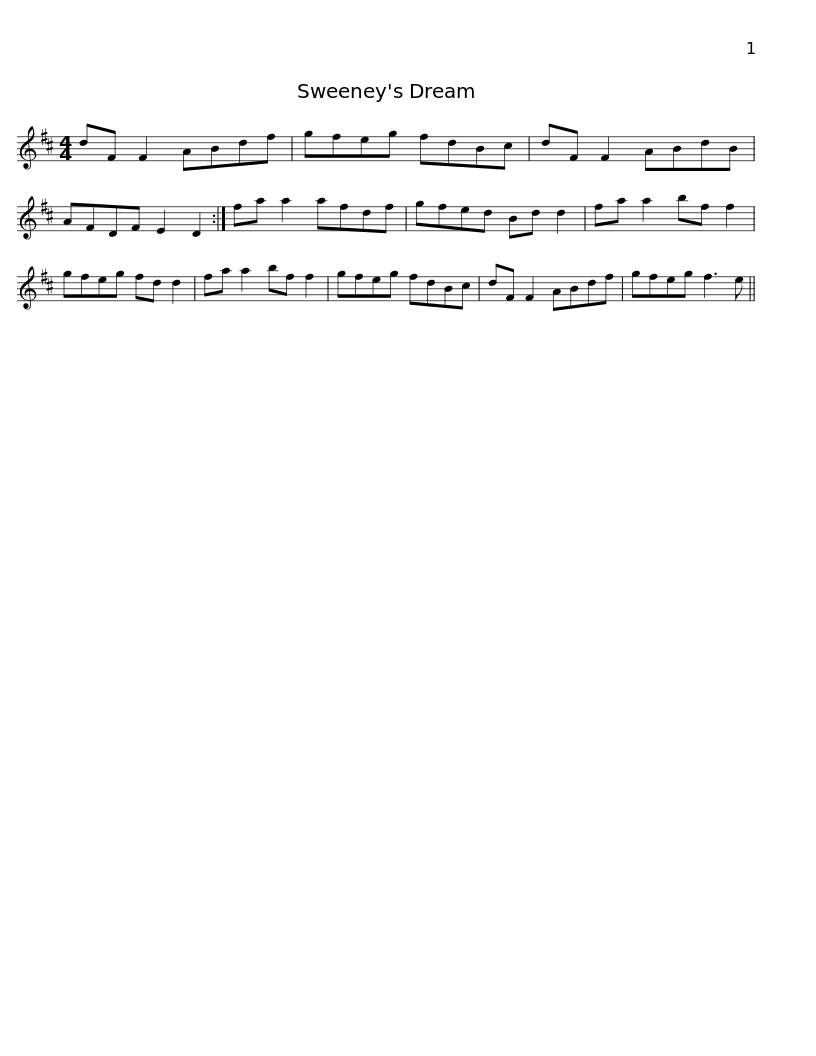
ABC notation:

X:1
L:1/8
M:4/4
I:linebreak $
K:D
V:1 treble
V:1
 dF F2 ABdf | gfeg fdBc | dF F2 ABdB | AFDF E2 D2 :| fa a2 afdf | %5
 gfed Bd d2 |$ fa a2 bf f2 | gfeg fd d2 | fa a2 bf f2 | gfeg fdBc | %10
 dF F2 ABdf | gfeg f3 e || %12
